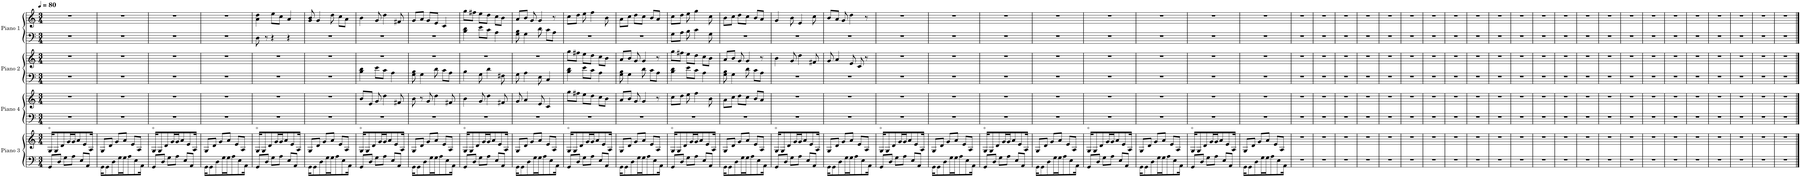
**kern	**kern	**kern	**kern	**kern	**kern	**kern	**kern
*part4	*part4	*part3	*part3	*part2	*part2	*part1	*part1
*staff8	*staff7	*staff6	*staff5	*staff4	*staff3	*staff2	*staff1
*I"Piano 3	*	*I"Piano 4	*	*I"Piano 2	*	*I"Piano 1	*
*I'Pno. 3	*	*I'Pno. 4	*	*I'Pno. 2	*	*I'Pno. 1	*
*clefF4	*clefG2	*clefF4	*clefG2	*clefF4	*clefG2	*clefF4	*clefG2
*k[]	*k[]	*k[]	*k[]	*k[]	*k[]	*k[]	*k[]
*M3/4	*M3/4	*M3/4	*M3/4	*M3/4	*M3/4	*M3/4	*M3/4
*MM80	*MM80	*MM80	*MM80	*MM80	*MM80	*MM80	*MM80
=1	=1	=1	=1	=1	=1	=1	=1
!	!LO:TX:a:t=*	!	!	!	!	!	!
8GG/L	16G/KL	2.r	2.r	2.r	2.r	2.r	2.r
.	8G/	.	.	.	.	.	.
8D/J	.	.	.	.	.	.	.
.	8d/	.	.	.	.	.	.
8G\L	.	.	.	.	.	.	.
.	16g/L	.	.	.	.	.	.
8A\J	16g/J	.	.	.	.	.	.
.	8a/	.	.	.	.	.	.
8E/L	.	.	.	.	.	.	.
.	8e/	.	.	.	.	.	.
8AA/J	.	.	.	.	.	.	.
.	16A/Jk	.	.	.	.	.	.
=2	=2	=2	=2	=2	=2	=2	=2
16GG\KL	8G/L	2.r	2.r	2.r	2.r	2.r	2.r
8GG\	.	.	.	.	.	.	.
.	8d/J	.	.	.	.	.	.
8D\	.	.	.	.	.	.	.
.	8g/L	.	.	.	.	.	.
16G\L	.	.	.	.	.	.	.
16G\J	8a/J	.	.	.	.	.	.
8A\	.	.	.	.	.	.	.
.	8e/L	.	.	.	.	.	.
8E\	.	.	.	.	.	.	.
.	8A/J	.	.	.	.	.	.
16AA\Jk	.	.	.	.	.	.	.
=3	=3	=3	=3	=3	=3	=3	=3
!	!LO:TX:a:t=*	!	!	!	!	!	!
8GG/L	16G/KL	2.r	2.r	2.r	2.r	2.r	2.r
.	8G/	.	.	.	.	.	.
8D/J	.	.	.	.	.	.	.
.	8d/	.	.	.	.	.	.
8G\L	.	.	.	.	.	.	.
.	16g/L	.	.	.	.	.	.
8A\J	16g/J	.	.	.	.	.	.
.	8a/	.	.	.	.	.	.
8E/L	.	.	.	.	.	.	.
.	8e/	.	.	.	.	.	.
8AA/J	.	.	.	.	.	.	.
.	16A/Jk	.	.	.	.	.	.
=4	=4	=4	=4	=4	=4	=4	=4
16GG\KL	8G/L	2.r	2.r	2.r	2.r	2.r	2.r
8GG\	.	.	.	.	.	.	.
.	8d/J	.	.	.	.	.	.
8D\	.	.	.	.	.	.	.
.	8g/L	.	.	.	.	.	.
16G\L	.	.	.	.	.	.	.
16G\J	8a/J	.	.	.	.	.	.
8A\	.	.	.	.	.	.	.
.	8e/L	.	.	.	.	.	.
8E\	.	.	.	.	.	.	.
.	8A/J	.	.	.	.	.	.
16AA\Jk	.	.	.	.	.	.	.
=5	=5	=5	=5	=5	=5	=5	=5
!	!LO:TX:a:t=*	!	!	!	!	!	!
8GG/L	16G/KL	2.r	2.r	2.r	2.r	8D\	4a\ 4dd\
.	8G/	.	.	.	.	.	.
8D/J	.	.	.	.	.	8r	.
.	8d/	.	.	.	.	.	.
8G\L	.	.	.	.	.	4r	8ee\L
.	16g/L	.	.	.	.	.	.
8A\J	16g/J	.	.	.	.	.	8cc\J
.	8a/	.	.	.	.	.	.
8E/L	.	.	.	.	.	4r	4a/
.	8e/	.	.	.	.	.	.
8AA/J	.	.	.	.	.	.	.
.	16A/Jk	.	.	.	.	.	.
=6	=6	=6	=6	=6	=6	=6	=6
16GG\KL	8G/L	2.r	2.r	2.r	2.r	2.r	8g/ 8b/
8GG\	.	.	.	.	.	.	.
.	8d/J	.	.	.	.	.	4g/
8D\	.	.	.	.	.	.	.
.	8g/L	.	.	.	.	.	.
16G\L	.	.	.	.	.	.	.
16G\J	8a/J	.	.	.	.	.	8dd\
8A\	.	.	.	.	.	.	.
.	8e/L	.	.	.	.	.	8cc\L
8E\	.	.	.	.	.	.	.
.	8A/J	.	.	.	.	.	8a\J
16AA\Jk	.	.	.	.	.	.	.
=7	=7	=7	=7	=7	=7	=7	=7
!	!LO:TX:a:t=*	!	!	!	!	!	!
8GG/L	16G/KL	2.r	8b/L	4B\ 4d\	2.r	2.r	4b\
.	8G/	.	.	.	.	.	.
8D/J	.	.	8e/J	.	.	.	.
.	8d/	.	.	.	.	.	.
8G\L	.	.	8g/	8e\L	.	.	8g/
.	16g/L	.	.	.	.	.	.
8A\J	16g/J	.	4dd\	8c\J	.	.	4dd\
.	8a/	.	.	.	.	.	.
8E/L	.	.	.	4A\	.	.	.
.	8e/	.	.	.	.	.	.
8AA/J	.	.	8f#X/	.	.	.	8f#X/
.	16A/Jk	.	.	.	.	.	.
=8	=8	=8	=8	=8	=8	=8	=8
16GG\KL	8G/L	2.r	8b\	8G\ 8B\	2.r	2.r	8g/L
8GG\	.	.	.	.	.	.	.
.	8d/J	.	8r	4G\	.	.	8a/J
8D\	.	.	.	.	.	.	.
.	8g/L	.	8g/	.	.	.	8g/L
16G\L	.	.	.	.	.	.	.
16G\J	8a/J	.	4dd\	8d\	.	.	8e/J
8A\	.	.	.	.	.	.	.
.	8e/L	.	.	8c\L	.	.	4c/
8E\	.	.	.	.	.	.	.
.	8A/J	.	8f#X/	8A\J	.	.	.
16AA\Jk	.	.	.	.	.	.	.
=9	=9	=9	=9	=9	=9	=9	=9
!	!LO:TX:a:t=*	!	!	!	!	!	!
8GG/L	16G/KL	2.r	4b\	4B\	2.r	4B\ 4d\	8gg\L
.	8G/	.	.	.	.	.	.
8D/J	.	.	.	.	.	.	8ff#X\J
.	8d/	.	.	.	.	.	.
8G\L	.	.	8g/	8G\	.	8e\L	8ee\L
.	16g/L	.	.	.	.	.	.
8A\J	16g/J	.	4dd\	4d\	.	8c\J	8dd\J
.	8a/	.	.	.	.	.	.
8E/L	.	.	.	.	.	4A\	8cc\L
.	8e/	.	.	.	.	.	.
8AA/J	.	.	8f#X/	8F#X\	.	.	8b\J
.	16A/Jk	.	.	.	.	.	.
=10	=10	=10	=10	=10	=10	=10	=10
16GG\KL	8G/L	2.r	8g/	8G\	2.r	8G\ 8B\	8a/L
8GG\	.	.	.	.	.	.	.
.	8d/J	.	4a/	4A\	.	4G\	8b/J
8D\	.	.	.	.	.	.	.
.	8g/L	.	.	.	.	.	8g/
16G\L	.	.	.	.	.	.	.
16G\J	8a/J	.	8e/	8E\	.	8d\	4g/
8A\	.	.	.	.	.	.	.
.	8e/L	.	4c/	4C/	.	8c\L	.
8E\	.	.	.	.	.	.	.
.	8A/J	.	.	.	.	8A\J	8r
16AA\Jk	.	.	.	.	.	.	.
=11	=11	=11	=11	=11	=11	=11	=11
!	!LO:TX:a:t=*	!	!	!	!	!	!
8GG/L	16G/KL	2.r	8gg\L	4B\ 4d\	8gg\L	2.r	8cc\L
.	8G/	.	.	.	.	.	.
8D/J	.	.	8ff#X\J	.	8ff#X\J	.	8dd\J
.	8d/	.	.	.	.	.	.
8G\L	.	.	8ee\L	8e\L	8ee\L	.	8ee\
.	16g/L	.	.	.	.	.	.
8A\J	16g/J	.	8dd\J	8c\J	8dd\J	.	4ff\
.	8a/	.	.	.	.	.	.
8E/L	.	.	8cc\L	4A\	8cc\L	.	.
.	8e/	.	.	.	.	.	.
8AA/J	.	.	8b\J	.	8b\J	.	8b\
.	16A/Jk	.	.	.	.	.	.
=12	=12	=12	=12	=12	=12	=12	=12
16GG\KL	8G/L	2.r	8a/L	8G\ 8B\	8a/L	2.r	8a\L
8GG\	.	.	.	.	.	.	.
.	8d/J	.	8b/J	4G\	8b/J	.	8cc\J
8D\	.	.	.	.	.	.	.
.	8g/L	.	8g/	.	8g/	.	8dd\L
16G\L	.	.	.	.	.	.	.
16G\J	8a/J	.	4g/	8d\	4g/	.	8cc\J
8A\	.	.	.	.	.	.	.
.	8e/L	.	.	8c\L	.	.	8b/L
8E\	.	.	.	.	.	.	.
.	8A/J	.	8r	8A\J	8r	.	8a/J
16AA\Jk	.	.	.	.	.	.	.
=13	=13	=13	=13	=13	=13	=13	=13
!	!LO:TX:a:t=*	!	!	!	!	!	!
8GG/L	16G/KL	2.r	8cc\L	4B\ 4d\	8gg\L	8G\L	8cc\L
.	8G/	.	.	.	.	.	.
8D/J	.	.	8dd\J	.	8ff#X\J	8A\J	8dd\J
.	8d/	.	.	.	.	.	.
8G\L	.	.	8ee\	8e\L	8ee\L	8B\	8ee\
.	16g/L	.	.	.	.	.	.
8A\J	16g/J	.	4ff\	8c\J	8dd\J	4c\	4gg\
.	8a/	.	.	.	.	.	.
8E/L	.	.	.	4A\	8cc\L	.	.
.	8e/	.	.	.	.	.	.
8AA/J	.	.	8b\	.	8b\J	8G\	8cc\
.	16A/Jk	.	.	.	.	.	.
=14	=14	=14	=14	=14	=14	=14	=14
16GG\KL	8G/L	2.r	8a\L	8G\ 8B\	8a/L	2.r	8b\L
8GG\	.	.	.	.	.	.	.
.	8d/J	.	8cc\J	4G\	8b/J	.	8cc\J
8D\	.	.	.	.	.	.	.
.	8g/L	.	8dd\L	.	8g/	.	8dd\L
16G\L	.	.	.	.	.	.	.
16G\J	8a/J	.	8cc\J	8d\	4g/	.	8cc\J
8A\	.	.	.	.	.	.	.
.	8e/L	.	8b/L	8c\L	.	.	8b/L
8E\	.	.	.	.	.	.	.
.	8A/J	.	8a/J	8A\J	8r	.	8a/J
16AA\Jk	.	.	.	.	.	.	.
=15	=15	=15	=15	=15	=15	=15	=15
!	!LO:TX:a:t=*	!	!	!	!	!	!
8GG/L	16G/KL	2.r	2.r	2.r	4b\	2.r	4g/
.	8G/	.	.	.	.	.	.
8D/J	.	.	.	.	.	.	.
.	8d/	.	.	.	.	.	.
8G\L	.	.	.	.	8g/	.	8b\
.	16g/L	.	.	.	.	.	.
8A\J	16g/J	.	.	.	4dd\	.	4e/
.	8a/	.	.	.	.	.	.
8E/L	.	.	.	.	.	.	.
.	8e/	.	.	.	.	.	.
8AA/J	.	.	.	.	8f#X/	.	8cc\
.	16A/Jk	.	.	.	.	.	.
=16	=16	=16	=16	=16	=16	=16	=16
16GG\KL	8G/L	2.r	2.r	2.r	8g/	2.r	8b/L
8GG\	.	.	.	.	.	.	.
.	8d/J	.	.	.	4a/	.	8a/J
8D\	.	.	.	.	.	.	.
.	8g/L	.	.	.	.	.	8g/
16G\L	.	.	.	.	.	.	.
16G\J	8a/J	.	.	.	8e/	.	4dd\
8A\	.	.	.	.	.	.	.
.	8e/L	.	.	.	8c/	.	.
8E\	.	.	.	.	.	.	.
.	8A/J	.	.	.	8r	.	8r
16AA\Jk	.	.	.	.	.	.	.
=17	=17	=17	=17	=17	=17	=17	=17
!	!LO:TX:a:t=*	!	!	!	!	!	!
8GG/L	16G/KL	2.r	2.r	2.r	2.r	2.r	2.r
.	8G/	.	.	.	.	.	.
8D/J	.	.	.	.	.	.	.
.	8d/	.	.	.	.	.	.
8G\L	.	.	.	.	.	.	.
.	16g/L	.	.	.	.	.	.
8A\J	16g/J	.	.	.	.	.	.
.	8a/	.	.	.	.	.	.
8E/L	.	.	.	.	.	.	.
.	8e/	.	.	.	.	.	.
8AA/J	.	.	.	.	.	.	.
.	16A/Jk	.	.	.	.	.	.
=18	=18	=18	=18	=18	=18	=18	=18
16GG\KL	8G/L	2.r	2.r	2.r	2.r	2.r	2.r
8GG\	.	.	.	.	.	.	.
.	8d/J	.	.	.	.	.	.
8D\	.	.	.	.	.	.	.
.	8g/L	.	.	.	.	.	.
16G\L	.	.	.	.	.	.	.
16G\J	8a/J	.	.	.	.	.	.
8A\	.	.	.	.	.	.	.
.	8e/L	.	.	.	.	.	.
8E\	.	.	.	.	.	.	.
.	8A/J	.	.	.	.	.	.
16AA\Jk	.	.	.	.	.	.	.
=19	=19	=19	=19	=19	=19	=19	=19
!	!LO:TX:a:t=*	!	!	!	!	!	!
8GG/L	16G/KL	2.r	2.r	2.r	2.r	2.r	2.r
.	8G/	.	.	.	.	.	.
8D/J	.	.	.	.	.	.	.
.	8d/	.	.	.	.	.	.
8G\L	.	.	.	.	.	.	.
.	16g/L	.	.	.	.	.	.
8A\J	16g/J	.	.	.	.	.	.
.	8a/	.	.	.	.	.	.
8E/L	.	.	.	.	.	.	.
.	8e/	.	.	.	.	.	.
8AA/J	.	.	.	.	.	.	.
.	16A/Jk	.	.	.	.	.	.
=20	=20	=20	=20	=20	=20	=20	=20
16GG\KL	8G/L	2.r	2.r	2.r	2.r	2.r	2.r
8GG\	.	.	.	.	.	.	.
.	8d/J	.	.	.	.	.	.
8D\	.	.	.	.	.	.	.
.	8g/L	.	.	.	.	.	.
16G\L	.	.	.	.	.	.	.
16G\J	8a/J	.	.	.	.	.	.
8A\	.	.	.	.	.	.	.
.	8e/L	.	.	.	.	.	.
8E\	.	.	.	.	.	.	.
.	8A/J	.	.	.	.	.	.
16AA\Jk	.	.	.	.	.	.	.
=21	=21	=21	=21	=21	=21	=21	=21
!	!LO:TX:a:t=*	!	!	!	!	!	!
8GG/L	16G/KL	2.r	2.r	2.r	2.r	2.r	2.r
.	8G/	.	.	.	.	.	.
8D/J	.	.	.	.	.	.	.
.	8d/	.	.	.	.	.	.
8G\L	.	.	.	.	.	.	.
.	16g/L	.	.	.	.	.	.
8A\J	16g/J	.	.	.	.	.	.
.	8a/	.	.	.	.	.	.
8E/L	.	.	.	.	.	.	.
.	8e/	.	.	.	.	.	.
8AA/J	.	.	.	.	.	.	.
.	16A/Jk	.	.	.	.	.	.
=22	=22	=22	=22	=22	=22	=22	=22
16GG\KL	8G/L	2.r	2.r	2.r	2.r	2.r	2.r
8GG\	.	.	.	.	.	.	.
.	8d/J	.	.	.	.	.	.
8D\	.	.	.	.	.	.	.
.	8g/L	.	.	.	.	.	.
16G\L	.	.	.	.	.	.	.
16G\J	8a/J	.	.	.	.	.	.
8A\	.	.	.	.	.	.	.
.	8e/L	.	.	.	.	.	.
8E\	.	.	.	.	.	.	.
.	8A/J	.	.	.	.	.	.
16AA\Jk	.	.	.	.	.	.	.
=23	=23	=23	=23	=23	=23	=23	=23
!	!LO:TX:a:t=*	!	!	!	!	!	!
8GG/L	16G/KL	2.r	2.r	2.r	2.r	2.r	2.r
.	8G/	.	.	.	.	.	.
8D/J	.	.	.	.	.	.	.
.	8d/	.	.	.	.	.	.
8G\L	.	.	.	.	.	.	.
.	16g/L	.	.	.	.	.	.
8A\J	16g/J	.	.	.	.	.	.
.	8a/	.	.	.	.	.	.
8E/L	.	.	.	.	.	.	.
.	8e/	.	.	.	.	.	.
8AA/J	.	.	.	.	.	.	.
.	16A/Jk	.	.	.	.	.	.
=24	=24	=24	=24	=24	=24	=24	=24
16GG\KL	8G/L	2.r	2.r	2.r	2.r	2.r	2.r
8GG\	.	.	.	.	.	.	.
.	8d/J	.	.	.	.	.	.
8D\	.	.	.	.	.	.	.
.	8g/L	.	.	.	.	.	.
16G\L	.	.	.	.	.	.	.
16G\J	8a/J	.	.	.	.	.	.
8A\	.	.	.	.	.	.	.
.	8e/L	.	.	.	.	.	.
8E\	.	.	.	.	.	.	.
.	8A/J	.	.	.	.	.	.
16AA\Jk	.	.	.	.	.	.	.
=25	=25	=25	=25	=25	=25	=25	=25
2.r	2.r	2.r	2.r	2.r	2.r	2.r	2.r
=26	=26	=26	=26	=26	=26	=26	=26
2.r	2.r	2.r	2.r	2.r	2.r	2.r	2.r
=27	=27	=27	=27	=27	=27	=27	=27
2.r	2.r	2.r	2.r	2.r	2.r	2.r	2.r
=28	=28	=28	=28	=28	=28	=28	=28
2.r	2.r	2.r	2.r	2.r	2.r	2.r	2.r
=29	=29	=29	=29	=29	=29	=29	=29
2.r	2.r	2.r	2.r	2.r	2.r	2.r	2.r
=30	=30	=30	=30	=30	=30	=30	=30
2.r	2.r	2.r	2.r	2.r	2.r	2.r	2.r
=31	=31	=31	=31	=31	=31	=31	=31
2.r	2.r	2.r	2.r	2.r	2.r	2.r	2.r
=32	=32	=32	=32	=32	=32	=32	=32
2.r	2.r	2.r	2.r	2.r	2.r	2.r	2.r
=33	=33	=33	=33	=33	=33	=33	=33
2.r	2.r	2.r	2.r	2.r	2.r	2.r	2.r
=34	=34	=34	=34	=34	=34	=34	=34
2.r	2.r	2.r	2.r	2.r	2.r	2.r	2.r
=35	=35	=35	=35	=35	=35	=35	=35
2.r	2.r	2.r	2.r	2.r	2.r	2.r	2.r
=36	=36	=36	=36	=36	=36	=36	=36
2.r	2.r	2.r	2.r	2.r	2.r	2.r	2.r
=37	=37	=37	=37	=37	=37	=37	=37
2.r	2.r	2.r	2.r	2.r	2.r	2.r	2.r
=38	=38	=38	=38	=38	=38	=38	=38
2.r	2.r	2.r	2.r	2.r	2.r	2.r	2.r
=39	=39	=39	=39	=39	=39	=39	=39
2.r	2.r	2.r	2.r	2.r	2.r	2.r	2.r
=40	=40	=40	=40	=40	=40	=40	=40
2.r	2.r	2.r	2.r	2.r	2.r	2.r	2.r
=41	=41	=41	=41	=41	=41	=41	=41
2.r	2.r	2.r	2.r	2.r	2.r	2.r	2.r
=42	=42	=42	=42	=42	=42	=42	=42
2.r	2.r	2.r	2.r	2.r	2.r	2.r	2.r
=43	=43	=43	=43	=43	=43	=43	=43
2.r	2.r	2.r	2.r	2.r	2.r	2.r	2.r
=44	=44	=44	=44	=44	=44	=44	=44
2.r	2.r	2.r	2.r	2.r	2.r	2.r	2.r
=45	=45	=45	=45	=45	=45	=45	=45
2.r	2.r	2.r	2.r	2.r	2.r	2.r	2.r
=46	=46	=46	=46	=46	=46	=46	=46
2.r	2.r	2.r	2.r	2.r	2.r	2.r	2.r
=47	=47	=47	=47	=47	=47	=47	=47
2.r	2.r	2.r	2.r	2.r	2.r	2.r	2.r
==	==	==	==	==	==	==	==
*-	*-	*-	*-	*-	*-	*-	*-
